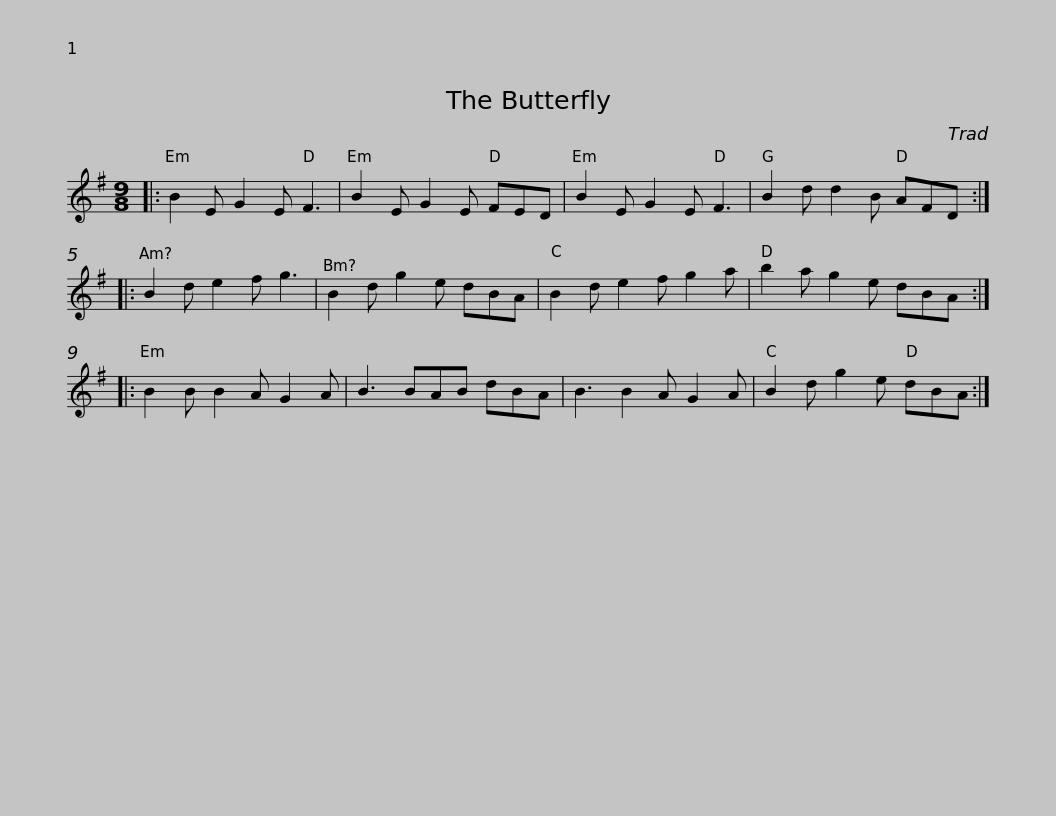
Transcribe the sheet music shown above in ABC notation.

X:1
L:1/8
M:9/8
I:linebreak $
K:Emin
V:1 treble
V:1
|: B2 E G2 E F3 | B2 E G2 E FED | B2 E G2 E F3 | B2 d d2 B AFD :: B2 d e2 f g3 | %5
 B2 d g2 e dBA |$ B2 d e2 f g2 a | b2 a g2 e dBA :: B2 B B2 A G2 A | B3 BAB dBA | %10
 B3 B2 A G2 A | B2 d g2 e dBA :| %12
